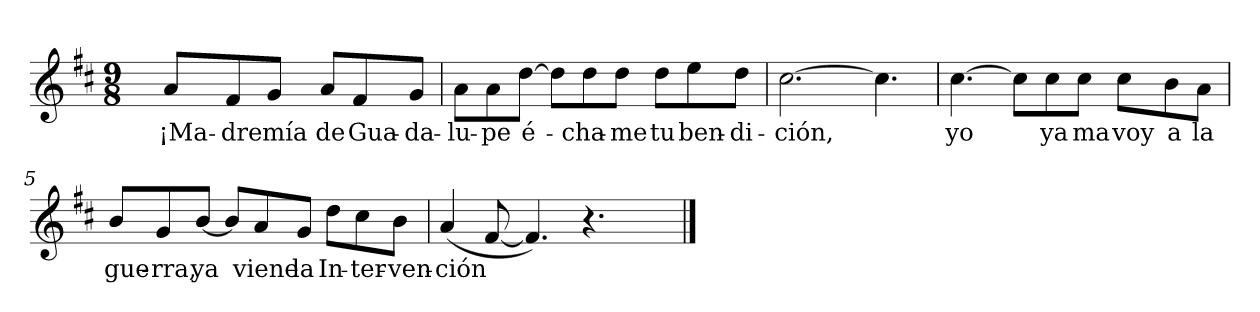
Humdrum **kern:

**kern	**text
*part1	*part1
*staff1	*staff1
*clefG2	*
*k[f#c#]	*
*D:	*
*M9/8	*
=1	=1
8ryy	.
8ai/L	¡Ma-
8f#i/	-dre
8gi/J	mía
8ai/L	de
8f#i/	Gua-
8gi/J	-da-
=2	=2
8ai\L	-lu-
8ai\	-pe
[8ddi\J	é-
8ddi\L]	.
8ddi\	-cha-
8ddi\J	-me
8ddi\L	tu
8eei\	ben-
8ddi\J	-di-
=3	=3
[2.cc#i\	-ción,
4.cc#i\]	.
!!LO:LB:g=z
=4	=4
[4.cc#i\	yo
8cc#i\L]	.
8cc#i\	ya
8cc#i\J	ma
8cc#i\L	voy
8bi\	a
8ai\J	la
=5	=5
8bi/L	gue-
8gi/	-rra,
[8bi/J	ya
8bi/L]	.
8ai/	viene
8gi/J	la
8ddi\L	In-
8cc#i\	-ter-
8bi\J	-ven-
=6	=6
(4ai/	-ción
[8f#i/	.
4.f#i/])	.
4.r	.
4Reyy	.
==	==
*-	*-
